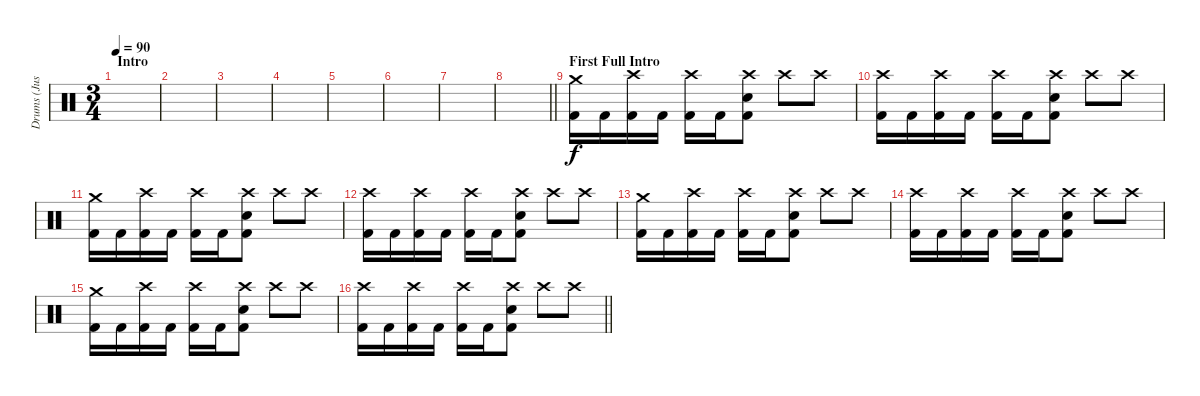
\track ("Drums (Justin)" "Drums (Jus") {instrument percussion}
\staff {score}
\articulation defaults
\ts (3 4)
\section ("" "Intro")
\tempo 90
\clef neutral
\ks c
|
|
|
|
|
|
|
\barLineRight lightlight
|
\section ("" "First Full Intro")
("Crash medium (hit)" "Kick (hit) 2").16 "Kick (hit) 2".16 ("Crash high (hit)" "Kick (hit) 2").16 "Kick (hit) 2".16 ("Crash high (hit)" "Kick (hit) 2").16 "Kick (hit) 2".16 ("Crash high (hit)" "Electric Snare (hit)" "Kick (hit) 2").8 "Crash high (hit)".8 "Crash high (hit)".8 |
("Crash high (hit)" "Kick (hit) 2").16 "Kick (hit) 2".16 ("Crash high (hit)" "Kick (hit) 2").16 "Kick (hit) 2".16 ("Crash high (hit)" "Kick (hit) 2").16 "Kick (hit) 2".16 ("Crash high (hit)" "Electric Snare (hit)" "Kick (hit) 2").8 "Crash high (hit)".8 "Crash high (hit)".8 |
("Crash medium (hit)" "Kick (hit) 2").16 "Kick (hit) 2".16 ("Crash high (hit)" "Kick (hit) 2").16 "Kick (hit) 2".16 ("Crash high (hit)" "Kick (hit) 2").16 "Kick (hit) 2".16 ("Crash high (hit)" "Electric Snare (hit)" "Kick (hit) 2").8 "Crash high (hit)".8 "Crash high (hit)".8 |
("Crash high (hit)" "Kick (hit) 2").16 "Kick (hit) 2".16 ("Crash high (hit)" "Kick (hit) 2").16 "Kick (hit) 2".16 ("Crash high (hit)" "Kick (hit) 2").16 "Kick (hit) 2".16 ("Crash high (hit)" "Electric Snare (hit)" "Kick (hit) 2").8 "Crash high (hit)".8 "Crash high (hit)".8 |
("Crash medium (hit)" "Kick (hit) 2").16 "Kick (hit) 2".16 ("Crash high (hit)" "Kick (hit) 2").16 "Kick (hit) 2".16 ("Crash high (hit)" "Kick (hit) 2").16 "Kick (hit) 2".16 ("Crash high (hit)" "Electric Snare (hit)" "Kick (hit) 2").8 "Crash high (hit)".8 "Crash high (hit)".8 |
("Crash high (hit)" "Kick (hit) 2").16 "Kick (hit) 2".16 ("Crash high (hit)" "Kick (hit) 2").16 "Kick (hit) 2".16 ("Crash high (hit)" "Kick (hit) 2").16 "Kick (hit) 2".16 ("Crash high (hit)" "Electric Snare (hit)" "Kick (hit) 2").8 "Crash high (hit)".8 "Crash high (hit)".8 |
("Crash medium (hit)" "Kick (hit) 2").16 "Kick (hit) 2".16 ("Crash high (hit)" "Kick (hit) 2").16 "Kick (hit) 2".16 ("Crash high (hit)" "Kick (hit) 2").16 "Kick (hit) 2".16 ("Crash high (hit)" "Electric Snare (hit)" "Kick (hit) 2").8 "Crash high (hit)".8 "Crash high (hit)".8 |
\barLineRight lightlight
("Crash high (hit)" "Kick (hit) 2").16 "Kick (hit) 2".16 ("Crash high (hit)" "Kick (hit) 2").16 "Kick (hit) 2".16 ("Crash high (hit)" "Kick (hit) 2").16 "Kick (hit) 2".16 ("Crash high (hit)" "Electric Snare (hit)" "Kick (hit) 2").8 "Crash high (hit)".8 "Crash high (hit)".8
